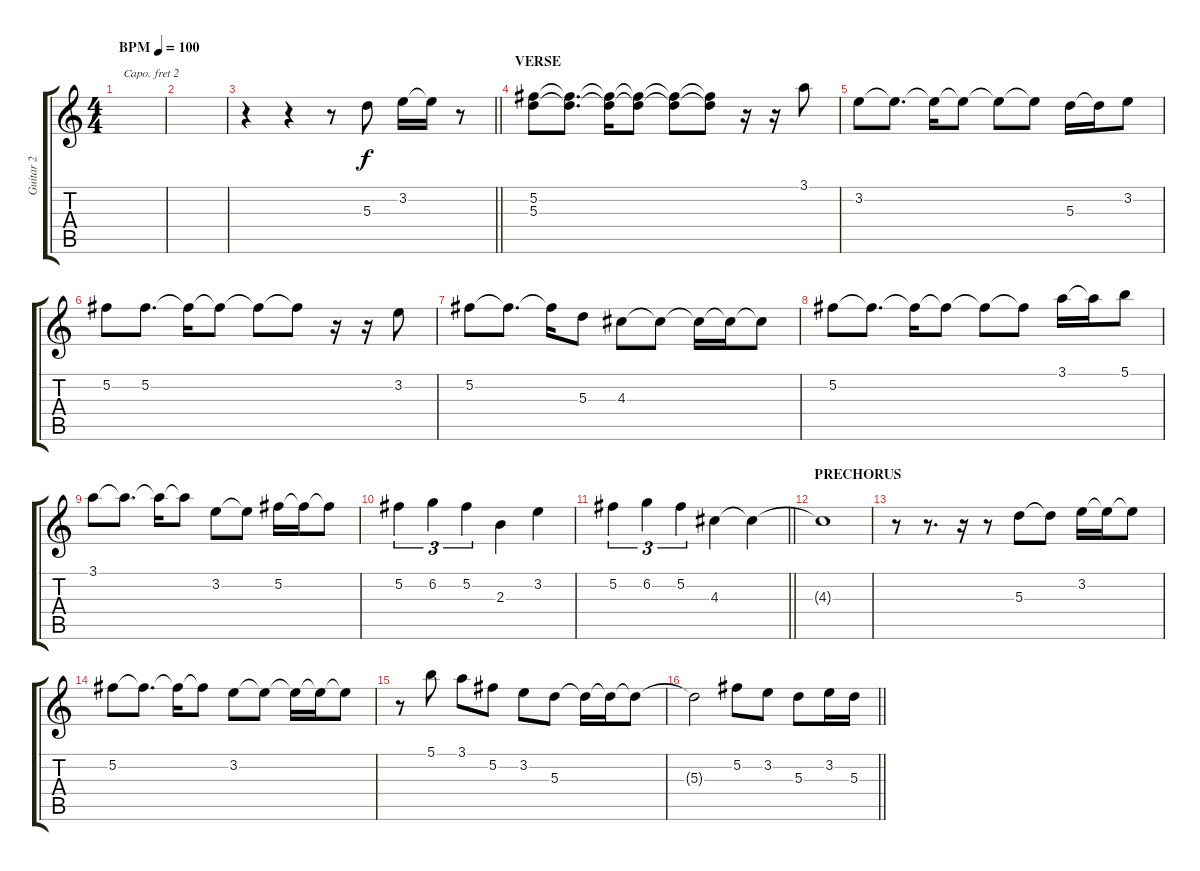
\track ("Guitar 2" "Guitar 2") {instrument acousticguitarnylon}
\staff {score tabs}
\capo 2
\tuning (E4 B3 G3 D3 A2 E2) {hide}
\ts (4 4)
\tempo (100 "BPM")
\clef g2
\ks c
|
|
\barLineRight lightlight
r.4 r.4 r.8 5.3.8 3.2.16 3.2{t}.16 r.8 |
\section ("" "VERSE")
(5.2 5.3).8 (5.2{t} 5.3{t}).8{d} (5.2{t} 5.3{t}).16 (5.2{t} 5.3{t}).8 (5.2{t} 5.3{t}).8 (5.2{t} 5.3{t}).8 r.16 r.16 3.1.8 |
3.2.8 3.2{t}.8{d} 3.2{t}.16 3.2{t}.8 3.2{t}.8 3.2{t}.8 5.3.16 5.3{t}.16 3.2.8 |
5.2.8 5.2.8{d} 5.2{t}.16 5.2{t}.8 5.2{t}.8 5.2{t}.8 r.16 r.16 3.2.8 |
5.2.8 5.2{t}.8{d} 5.2{t}.16 5.3.8 4.3.8 4.3{t}.8 4.3{t}.16 4.3{t}.16 4.3{t}.8 |
5.2.8 5.2{t}.8{d} 5.2{t}.16 5.2{t}.8 5.2{t}.8 5.2{t}.8 3.1.16 3.1{t}.16 5.1.8 |
3.1.8 3.1{t}.8{d} 3.1{t}.16 3.1{t}.8 3.2.8 3.2{t}.8 5.2.16 5.2{t}.16 5.2{t}.8 |
5.2.4{tu (3 2)} 6.2.4{tu (3 2)} 5.2.4{tu (3 2)} 2.3.4 3.2.4 |
\barLineRight lightlight
5.2.4{tu (3 2)} 6.2.4{tu (3 2)} 5.2.4{tu (3 2)} 4.3.4 4.3{t}.4 |
\section ("" "PRECHORUS")
4.3{t}.1 |
r.8 r.8{d} r.16 r.8 5.3.8 5.3{t}.8 3.2.16 3.2{t}.16 3.2{t}.8 |
5.2.8 5.2{t}.8{d} 5.2{t}.16 5.2{t}.8 3.2.8 3.2{t}.8 3.2{t}.16 3.2{t}.16 3.2{t}.8 |
r.8 5.1.8 3.1.8 5.2.8 3.2.8 5.3.8 5.3{t}.16 5.3{t}.16 5.3{t}.8 |
\barLineRight lightlight
5.3{t}.2 5.2.8 3.2.8 5.3.8 3.2.16 5.3.16
